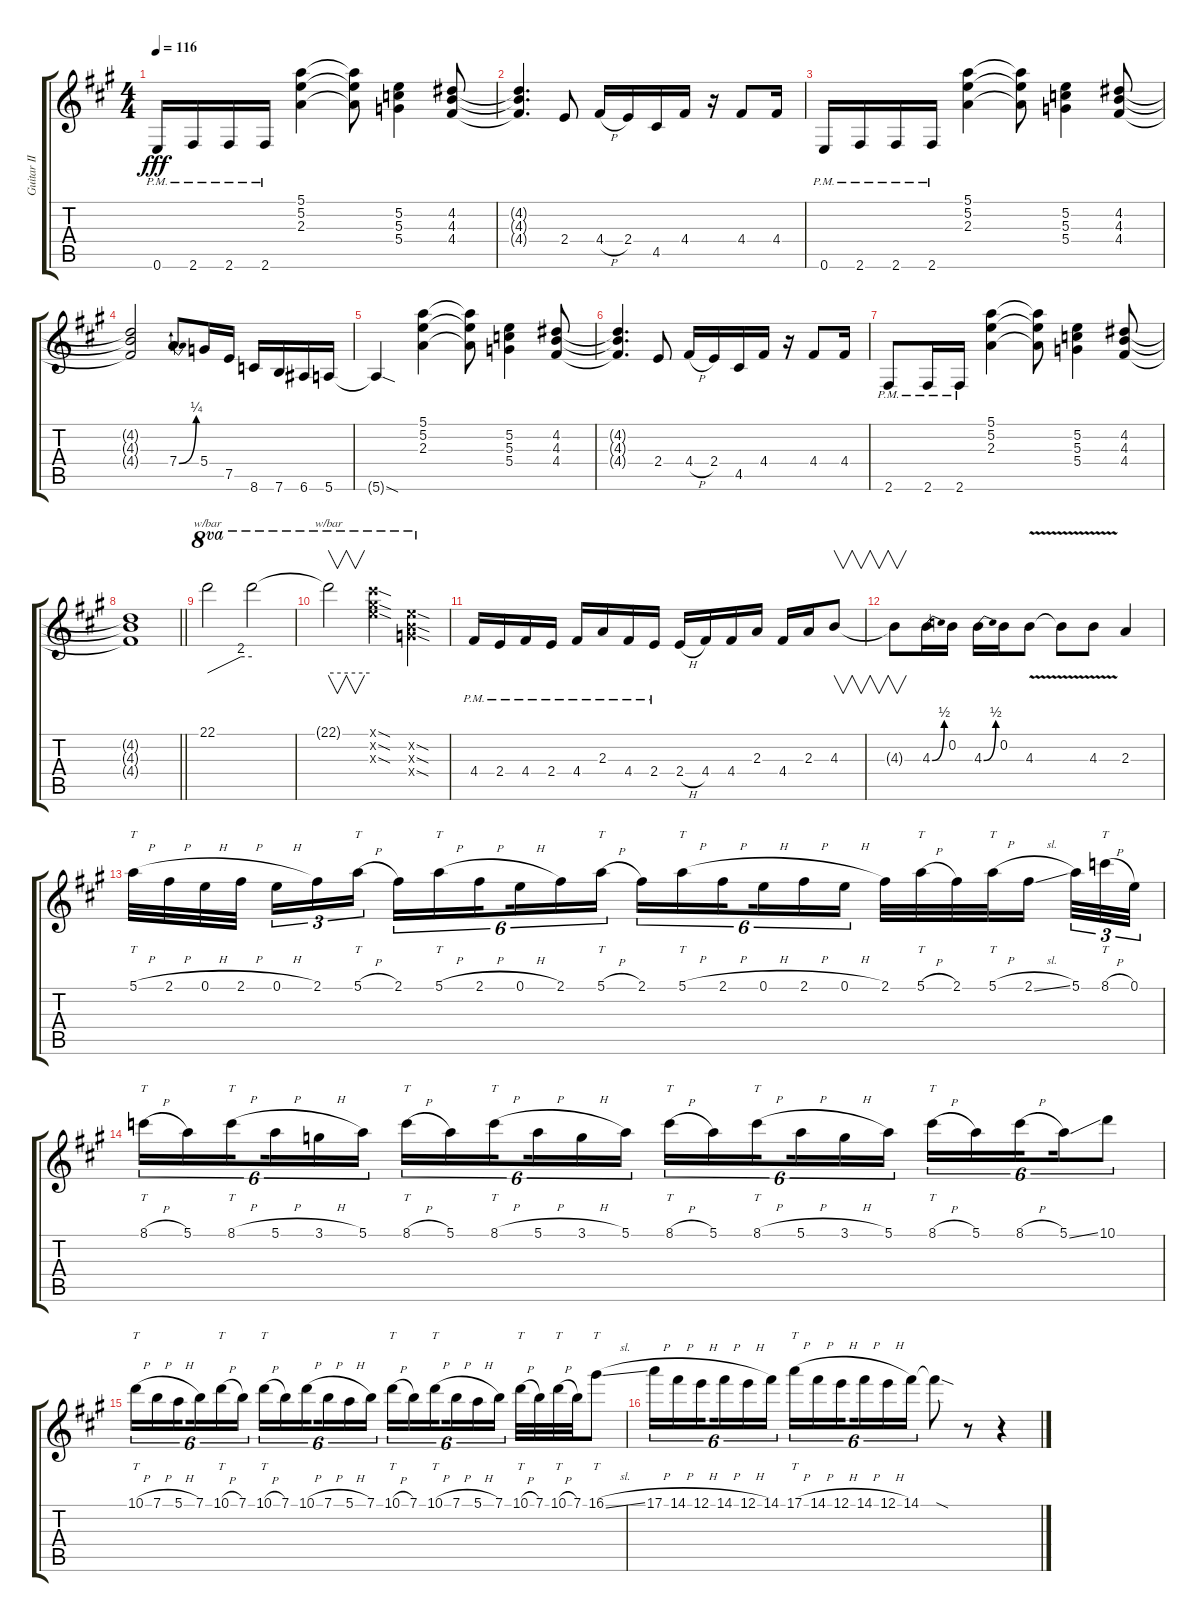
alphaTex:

\track ("Guitar II" "Guitar II") {instrument distortionguitar}
\staff {score tabs}
\tuning (E4 B3 G3 D3 A2 E2) {hide}
\ts (4 4)
\tempo 116
\clef g2
\ks a
0.6{pm}.16{dy fff} 2.6{pm}.16 2.6{pm}.16 2.6{pm}.16 (5.1 5.2 2.3).4 (5.1{t} 5.2{t} 2.3{t}).8 (5.2 5.3 5.4).4 (4.2 4.3 4.4).8 |
(4.2{t} 4.3{t} 4.4{t}).4{d} 2.4.8 4.4{h}.16 2.4.16 4.5.16 4.4.16 r.16 4.4.8 4.4.16 |
0.6{pm}.16 2.6{pm}.16 2.6{pm}.16 2.6{pm}.16 (5.1 5.2 2.3).4 (5.1{t} 5.2{t} 2.3{t}).8 (5.2 5.3 5.4).4 (4.2 4.3 4.4).8 |
(4.2{t} 4.3{t} 4.4{t}).2 7.4{be (bend 0 0 60 1)}.8 5.4.16 7.5.16 8.6.16 7.6.16 6.6.16 5.6.16 |
5.6{sod t}.4 (5.1 5.2 2.3).4 (5.1{t} 5.2{t} 2.3{t}).8 (5.2 5.3 5.4).4 (4.2 4.3 4.4).8 |
(4.2{t} 4.3{t} 4.4{t}).4{d} 2.4.8 4.4{h}.16 2.4.16 4.5.16 4.4.16 r.16 4.4.8 4.4.16 |
2.6{pm}.8 2.6{pm}.16 2.6{pm}.16 (5.1 5.2 2.3).4 (5.1{t} 5.2{t} 2.3{t}).8 (5.2 5.3 5.4).4 (4.2 4.3 4.4).8 |
\barLineRight lightlight
(4.2{t} 4.3{t} 4.4{t}).1 |
22.1.2{tbe (custom default 0 0 45 8 60 8) ot 8va} 22.1{t}.2{ot 8va} |
22.1{t}.2{v tbe (hold default 0 0 60 0) ot 8va} (21.1{sod x} 21.2{sod x} 21.3{sod x}).4{ot 8va} (17.2{sod x} 16.3{sod x} 17.4{sod x}).4{ot 8va} |
4.4{pm}.16 2.4{pm}.16 4.4{pm}.16 2.4{pm}.16 4.4{pm}.16 2.3{pm}.16 4.4{pm}.16 2.4{pm}.16 2.4{h}.16 4.4.16 4.4.16 2.3.16 4.4.16 2.3.16 4.3.8{v} |
4.3{t}.8{v} 4.3{be (bend 0 0 60 2)}.16 0.2.16 4.3{be (bend 0 0 60 2)}.16 0.2.16 4.3{v}.8 4.3{v t}.8 4.3{v}.8 2.3.4 |
5.1{h}.32{tt} 2.1{h}.32 0.1{h}.32 2.1{h}.32{beam splitsecondary} 0.1{h}.16{tu (3 2)} 2.1.16{tu (3 2)} 5.1{h}.16{tt tu (3 2)} 2.1.16{tu (6 4)} 5.1{h}.16{tt tu (6 4)} 2.1{h}.16{tu (6 4) beam splitsecondary} 0.1{h}.16{tu (6 4)} 2.1.16{tu (6 4)} 5.1{h}.16{tt tu (6 4)} 2.1.16{tu (6 4)} 5.1{h}.16{tt tu (6 4)} 2.1{h}.16{tu (6 4) beam splitsecondary} 0.1{h}.16{tu (6 4)} 2.1{h}.16{tu (6 4)} 0.1{h}.16{tu (6 4)} 2.1.32 5.1{h}.32{tt} 2.1.32 5.1{h}.32{tt} 2.1{sl}.16{beam splitsecondary} 5.1.32{tu (3 2)} 8.1{h}.32{tt tu (3 2)} 0.1.32{tu (3 2)} |
8.1{h}.16{tt tu (6 4)} 5.1.16{tu (6 4)} 8.1{h}.16{tt tu (6 4) beam splitsecondary} 5.1{h}.16{tu (6 4)} 3.1{h}.16{tu (6 4)} 5.1.16{tu (6 4)} 8.1{h}.16{tt tu (6 4)} 5.1.16{tu (6 4)} 8.1{h}.16{tt tu (6 4) beam splitsecondary} 5.1{h}.16{tu (6 4)} 3.1{h}.16{tu (6 4)} 5.1.16{tu (6 4)} 8.1{h}.16{tt tu (6 4)} 5.1.16{tu (6 4)} 8.1{h}.16{tt tu (6 4) beam splitsecondary} 5.1{h}.16{tu (6 4)} 3.1{h}.16{tu (6 4)} 5.1.16{tu (6 4)} 8.1{h}.16{tt tu (6 4)} 5.1.16{tu (6 4)} 8.1{h}.16{tu (6 4) beam splitsecondary} 5.1{ss}.16{tu (6 4)} 10.1.8{tu (6 4)} |
10.1{h}.16{tt tu (6 4)} 7.1{h}.16{tu (6 4)} 5.1{h}.16{tu (6 4) beam splitsecondary} 7.1.16{tu (6 4)} 10.1{h}.16{tt tu (6 4)} 7.1.16{tu (6 4)} 10.1{h}.16{tt tu (6 4)} 7.1.16{tu (6 4)} 10.1{h}.16{tu (6 4) beam splitsecondary} 7.1{h}.16{tu (6 4)} 5.1{h}.16{tu (6 4)} 7.1.16{tu (6 4)} 10.1{h}.16{tt tu (6 4)} 7.1.16{tu (6 4)} 10.1{h}.16{tt tu (6 4) beam splitsecondary} 7.1{h}.16{tu (6 4)} 5.1{h}.16{tu (6 4)} 7.1.16{tu (6 4)} 10.1{h}.32{tt} 7.1.32 10.1{h}.32{tt} 7.1.32 16.1{sl}.8{tt} |
17.1{h}.16{tu (6 4)} 14.1{h}.16{tu (6 4)} 12.1{h}.16{tu (6 4) beam splitsecondary} 14.1{h}.16{tu (6 4)} 12.1{h}.16{tu (6 4)} 14.1.16{tu (6 4)} 17.1{h}.16{tt tu (6 4)} 14.1{h}.16{tu (6 4)} 12.1{h}.16{tu (6 4) beam splitsecondary} 14.1{h}.16{tu (6 4)} 12.1{h}.16{tu (6 4)} 14.1.16{tu (6 4)} 14.1{sod t}.8 r.8 r.4
